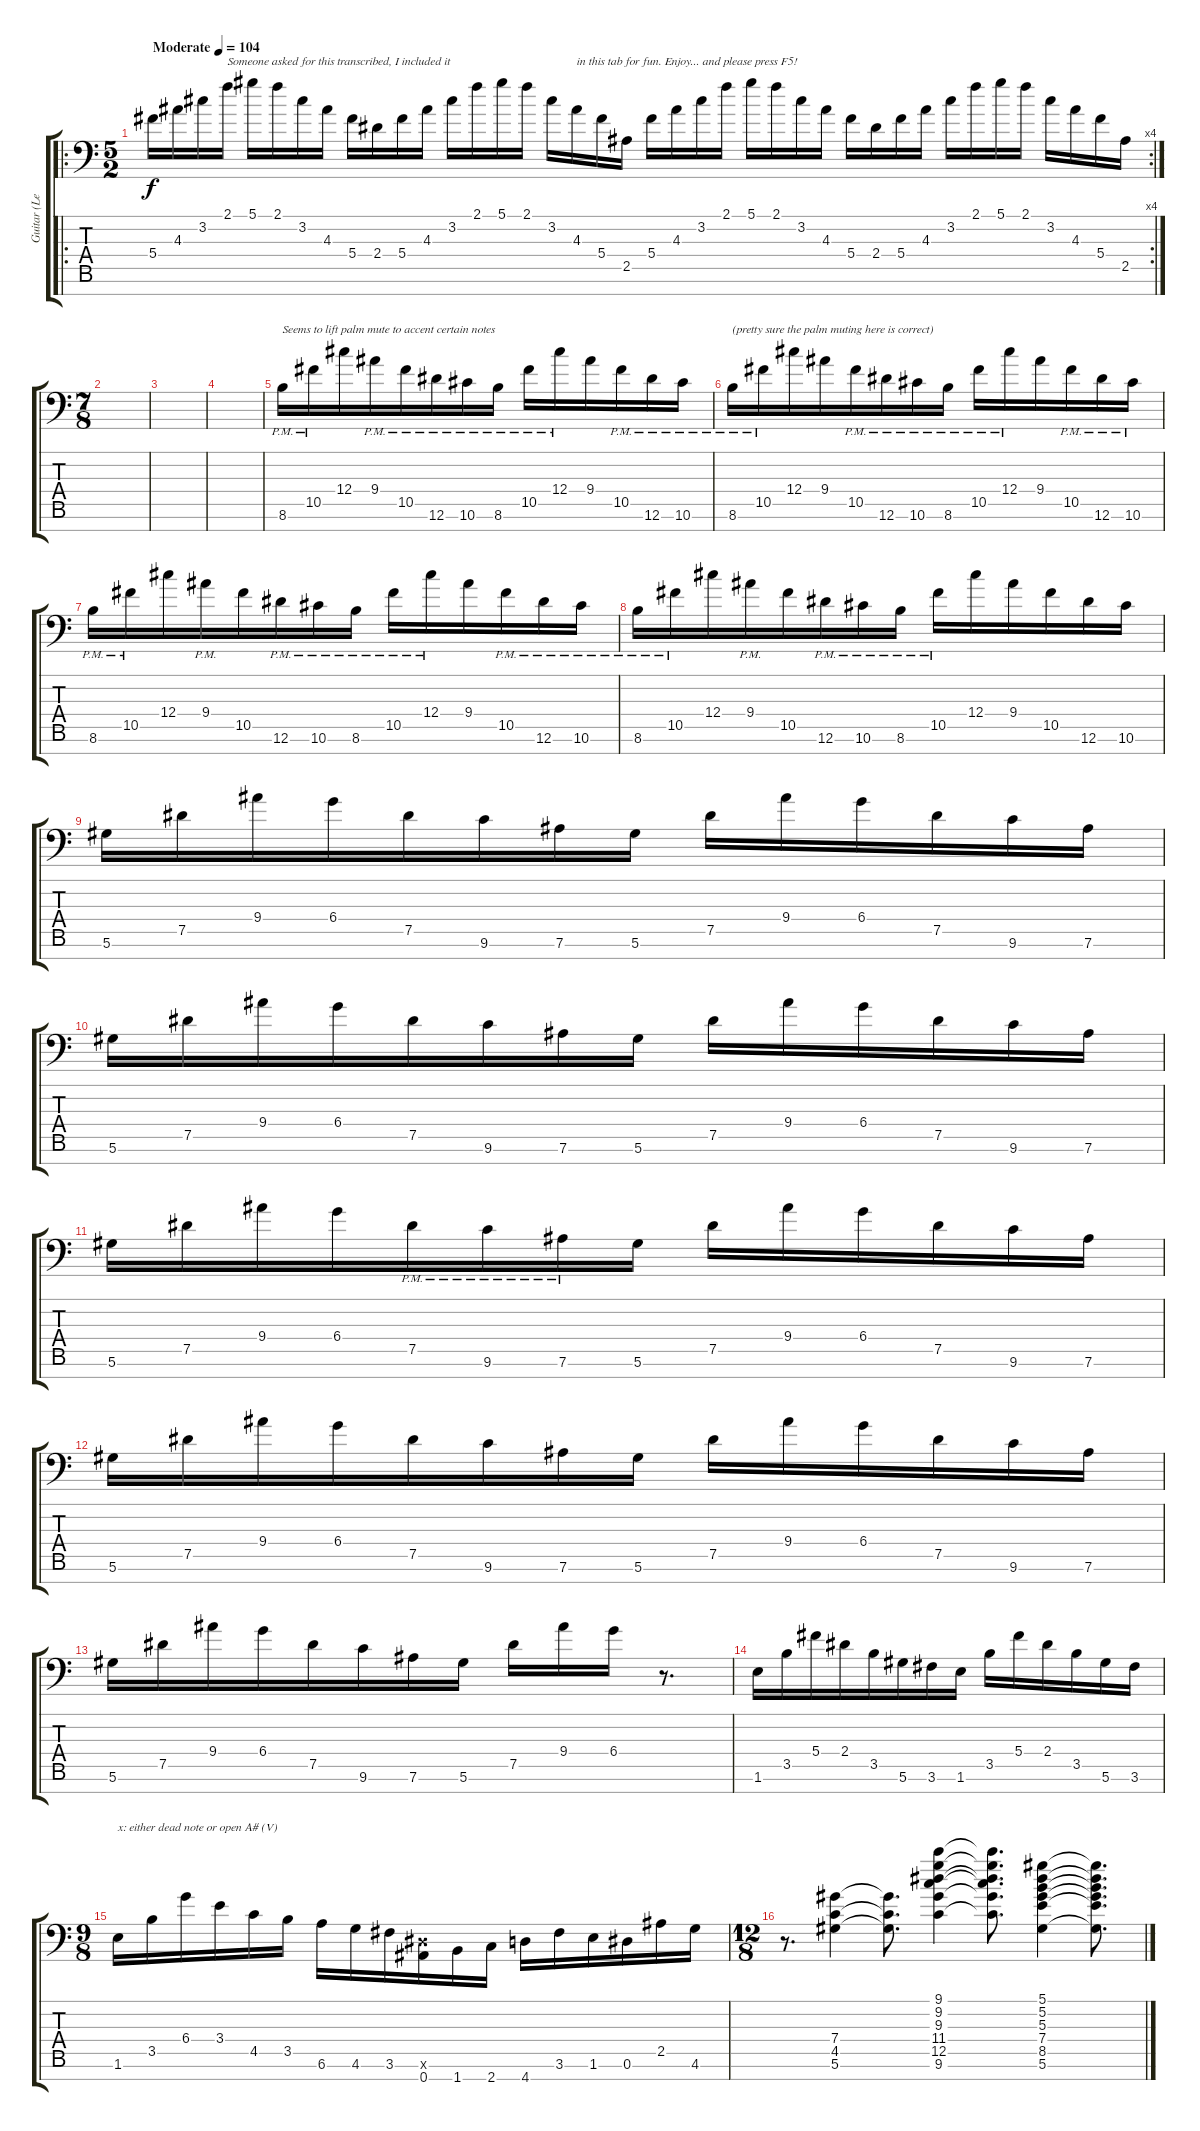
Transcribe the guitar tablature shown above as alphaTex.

\track ("Guitar (Left)" "Guitar (Le") {instrument distortionguitar}
\staff {score tabs}
\tuning (Eb4 Bb3 Gb3 Db3 Ab2 Eb2 Bb1) {hide}
\ro
\rc 4
\ts (5 2)
\tempo (104 "Moderate")
\clef f4
\ks c
5.4.16{dy f instrument distortionguitar} 4.3.16 3.2.16 2.1.16{txt "Someone asked for this transcribed, I included it"} 5.1.16 2.1.16 3.2.16 4.3.16 5.4.16 2.4.16 5.4.16 4.3.16 3.2.16 2.1.16 5.1.16 2.1.16 3.2.16 4.3.16{txt "in this tab for fun. Enjoy... and please press F5!"} 5.4.16 2.5.16 5.4.16 4.3.16 3.2.16 2.1.16 5.1.16 2.1.16 3.2.16 4.3.16 5.4.16 2.4.16 5.4.16 4.3.16 3.2.16 2.1.16 5.1.16 2.1.16 3.2.16 4.3.16 5.4.16 2.5.16 |
\ts (7 8)
|
|
|
8.6{pm}.16{txt "Seems to lift palm mute to accent certain notes"} 10.5{pm}.16 12.4.16 9.4{pm}.16 10.5{pm}.16 12.6{pm}.16 10.6{pm}.16 8.6{pm}.16 10.5{pm}.16 12.4{pm}.16 9.4.16 10.5{pm}.16 12.6{pm}.16 10.6{pm}.16 |
8.6{pm}.16{txt "(pretty sure the palm muting here is correct)"} 10.5{pm}.16 12.4.16 9.4.16 10.5{pm}.16 12.6{pm}.16 10.6{pm}.16 8.6{pm}.16 10.5{pm}.16 12.4{pm}.16 9.4.16 10.5{pm}.16 12.6{pm}.16 10.6{pm}.16 |
8.6{pm}.16 10.5{pm}.16 12.4.16 9.4{pm}.16 10.5.16 12.6{pm}.16 10.6{pm}.16 8.6{pm}.16 10.5{pm}.16 12.4{pm}.16 9.4.16 10.5{pm}.16 12.6{pm}.16 10.6{pm}.16 |
8.6{pm}.16 10.5{pm}.16 12.4.16 9.4{pm}.16 10.5.16 12.6{pm}.16 10.6{pm}.16 8.6{pm}.16 10.5{pm}.16 12.4.16 9.4.16 10.5.16 12.6.16 10.6.16 |
5.6.16 7.5.16 9.4.16 6.4.16 7.5.16 9.6.16 7.6.16 5.6.16 7.5.16 9.4.16 6.4.16 7.5.16 9.6.16 7.6.16 |
5.6.16 7.5.16 9.4.16 6.4.16 7.5.16 9.6.16 7.6.16 5.6.16 7.5.16 9.4.16 6.4.16 7.5.16 9.6.16 7.6.16 |
5.6.16 7.5.16 9.4.16 6.4.16 7.5{pm}.16 9.6{pm}.16 7.6{pm}.16 5.6.16 7.5.16 9.4.16 6.4.16 7.5.16 9.6.16 7.6.16 |
5.6.16 7.5.16 9.4.16 6.4.16 7.5.16 9.6.16 7.6.16 5.6.16 7.5.16 9.4.16 6.4.16 7.5.16 9.6.16 7.6.16 |
5.6.16 7.5.16 9.4.16 6.4.16 7.5.16 9.6.16 7.6.16 5.6.16 7.5.16 9.4.16 6.4.16 r.8{d} |
1.6.16 3.5.16 5.4.16 2.4.16 3.5.16 5.6.16 3.6.16 1.6.16 3.5.16 5.4.16 2.4.16 3.5.16 5.6.16 3.6.16 |
\ts (9 8)
1.6.16{txt "x: either dead note or open A# (V)"} 3.5.16 6.4.16 3.4.16 4.5.16 3.5.16 6.6.16 4.6.16 3.6.16 (0.6{x} 0.7).16 1.7.16 2.7.16 4.7.16 3.6.16 1.6.16 0.6.16 2.5.16 4.6.16 |
\ts (12 8)
r.8{d} (7.4 4.5 5.6).4 (7.4{t} 4.5{t} 5.6{t}).8{d} (9.1 9.2 9.3 11.4 12.5 9.6).4 (9.1{t} 9.2{t} 9.3{t} 11.4{t} 12.5{t} 9.6{t}).8{d} (5.1 5.2 5.3 7.4 8.5 5.6).4 (5.1{t} 5.2{t} 5.3{t} 7.4{t} 8.5{t} 5.6{t}).8{d}
